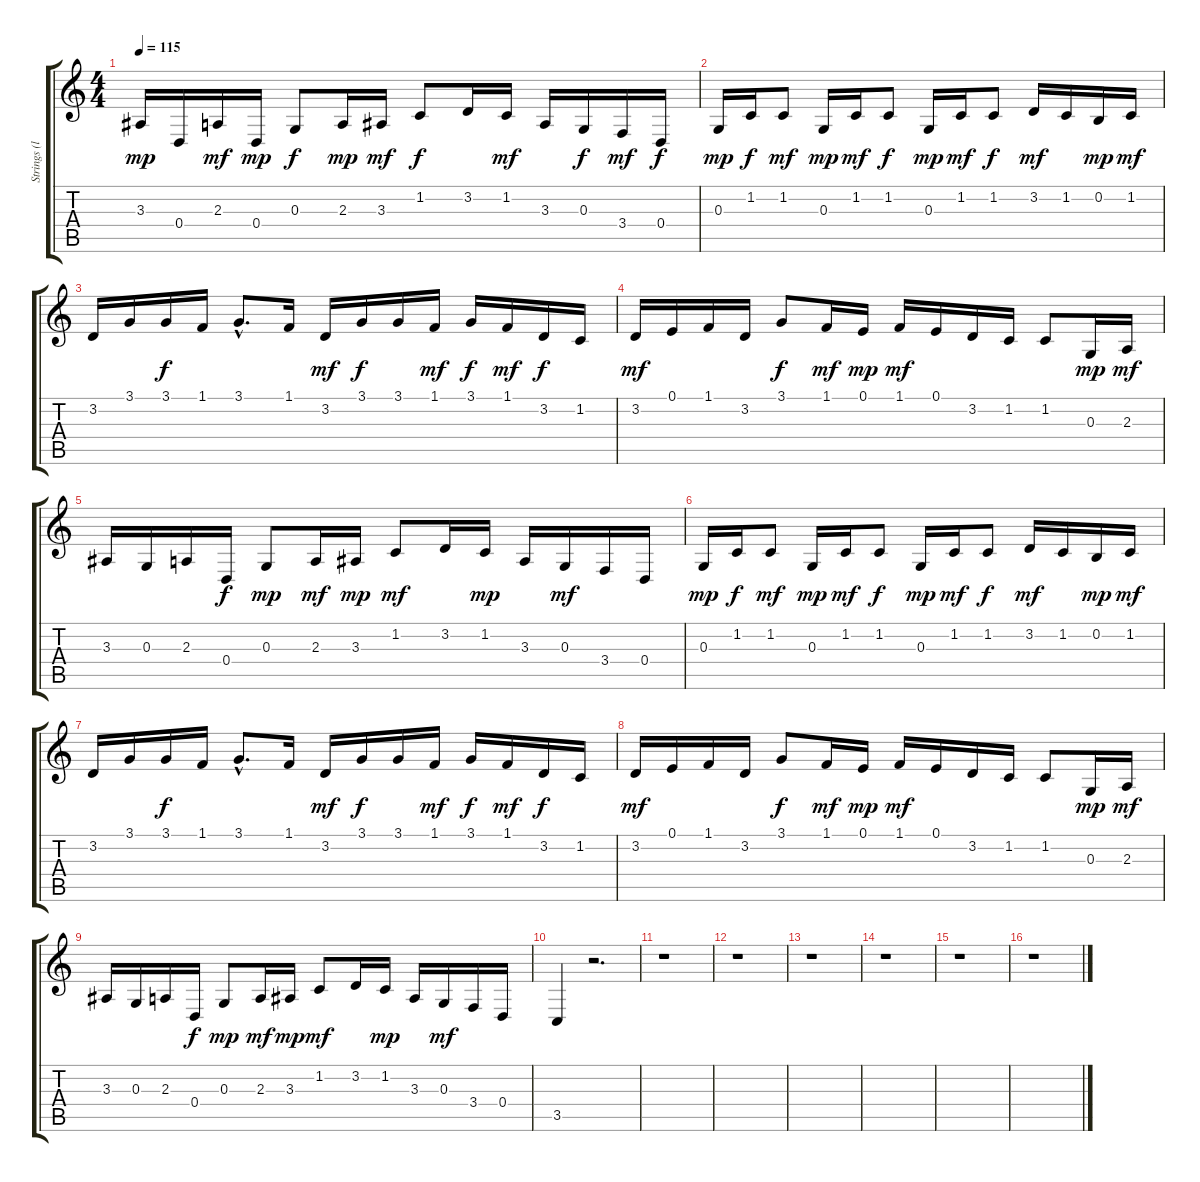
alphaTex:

\track ("Strings (lower)" "Strings (l") {instrument stringensemble1}
\staff {score tabs}
\tuning (E4 B3 G3 D3 A2 E2) {hide}
\ts (4 4)
\tempo 115
\clef g2
\ks c
3.3.16{dy mp} 0.4.16 2.3.16{dy mf} 0.4.16{dy mp} 0.3.8{dy f} 2.3.16{dy mp} 3.3.16{dy mf} 1.2.8{dy f} 3.2.16 1.2.16{dy mf} 3.3.16 0.3.16{dy f} 3.4.16{dy mf} 0.4.16{dy f} |
0.3.16{dy mp} 1.2.16{dy f} 1.2.8{dy mf} 0.3.16{dy mp} 1.2.16{dy mf} 1.2.8{dy f} 0.3.16{dy mp} 1.2.16{dy mf} 1.2.8{dy f} 3.2.16{dy mf} 1.2.16 0.2.16{dy mp} 1.2.16{dy mf} |
3.2.16 3.1.16 3.1.16{dy f} 1.1.16 3.1{hac}.8{d} 1.1.16 3.2.16{dy mf} 3.1.16{dy f} 3.1.16 1.1.16{dy mf} 3.1.16{dy f} 1.1.16{dy mf} 3.2.16{dy f} 1.2.16 |
3.2.16{dy mf} 0.1.16 1.1.16 3.2.16 3.1.8{dy f} 1.1.16{dy mf} 0.1.16{dy mp} 1.1.16{dy mf} 0.1.16 3.2.16 1.2.16 1.2.8 0.3.16{dy mp} 2.3.16{dy mf} |
3.3.16 0.3.16 2.3.16 0.4.16{dy f} 0.3.8{dy mp} 2.3.16{dy mf} 3.3.16{dy mp} 1.2.8{dy mf} 3.2.16 1.2.16{dy mp} 3.3.16 0.3.16{dy mf} 3.4.16 0.4.16 |
0.3.16{dy mp} 1.2.16{dy f} 1.2.8{dy mf} 0.3.16{dy mp} 1.2.16{dy mf} 1.2.8{dy f} 0.3.16{dy mp} 1.2.16{dy mf} 1.2.8{dy f} 3.2.16{dy mf} 1.2.16 0.2.16{dy mp} 1.2.16{dy mf} |
3.2.16 3.1.16 3.1.16{dy f} 1.1.16 3.1{hac}.8{d} 1.1.16 3.2.16{dy mf} 3.1.16{dy f} 3.1.16 1.1.16{dy mf} 3.1.16{dy f} 1.1.16{dy mf} 3.2.16{dy f} 1.2.16 |
3.2.16{dy mf} 0.1.16 1.1.16 3.2.16 3.1.8{dy f} 1.1.16{dy mf} 0.1.16{dy mp} 1.1.16{dy mf} 0.1.16 3.2.16 1.2.16 1.2.8 0.3.16{dy mp} 2.3.16{dy mf} |
3.3.16 0.3.16 2.3.16 0.4.16{dy f} 0.3.8{dy mp} 2.3.16{dy mf} 3.3.16{dy mp} 1.2.8{dy mf} 3.2.16 1.2.16{dy mp} 3.3.16 0.3.16{dy mf} 3.4.16 0.4.16 |
3.5.4 r.2{d} |
r.1 |
r.1 |
r.1 |
r.1 |
r.1 |
r.1
